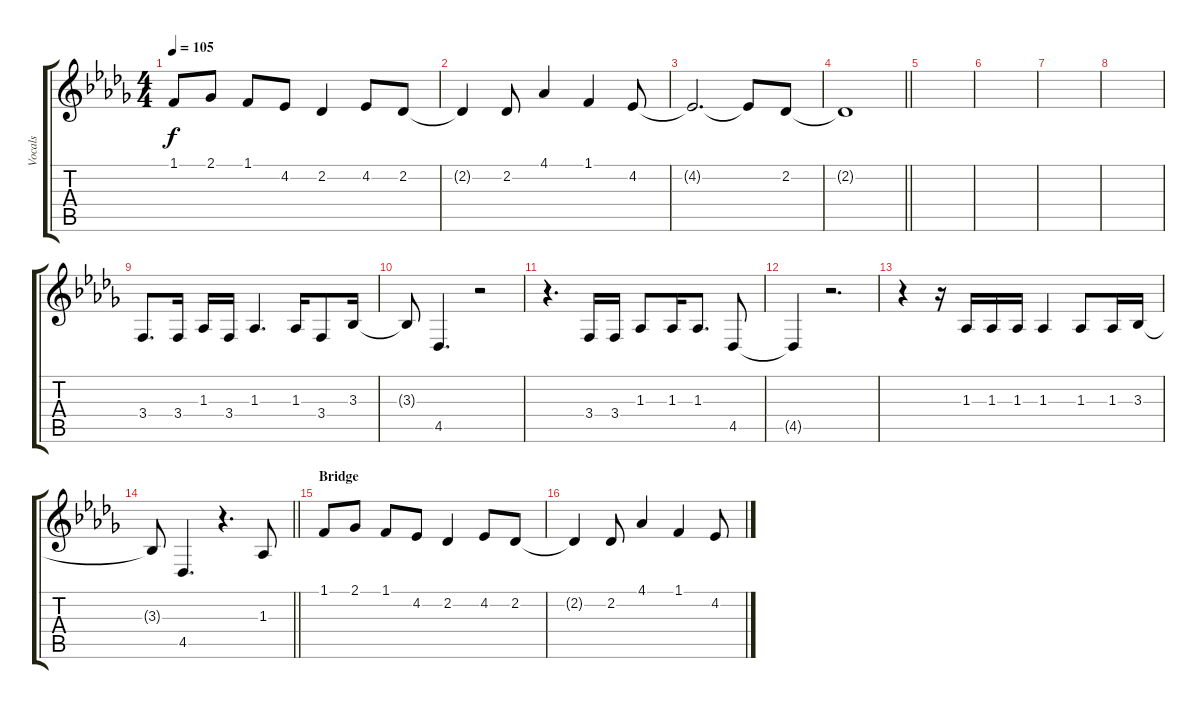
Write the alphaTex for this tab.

\track ("Vocals" "Vocals") {instrument tenorsax}
\staff {score tabs}
\tuning (E4 B3 G3 D3 A2 E2) {hide}
\ts (4 4)
\tempo 105
\clef g2
\ks db
1.1.8{dy f} 2.1.8 1.1.8 4.2.8 2.2.4 4.2.8 2.2.8 |
2.2{t}.4 2.2.8 4.1.4 1.1.4 4.2.8 |
4.2{t}.2{d} 4.2{t}.8 2.2.8 |
\barLineRight lightlight
2.2{t}.1 |
|
|
|
|
3.4.8{d} 3.4.16 1.3.16 3.4.16 1.3.4{d} 1.3.16 3.4.8 3.3.16 |
3.3{t}.8 4.5.4{d} r.2 |
r.4{d} 3.4.16 3.4.16 1.3.8 1.3.16 1.3.8{d} 4.5.8 |
4.5{t}.4 r.2{d} |
r.4 r.16 1.3.16 1.3.16 1.3.16 1.3.4 1.3.8 1.3.16 3.3.16 |
\barLineRight lightlight
3.3{t}.8 4.5.4{d} r.4{d} 1.3.8 |
\section ("" "Bridge")
1.1.8 2.1.8 1.1.8 4.2.8 2.2.4 4.2.8 2.2.8 |
2.2{t}.4 2.2.8 4.1.4 1.1.4 4.2.8
